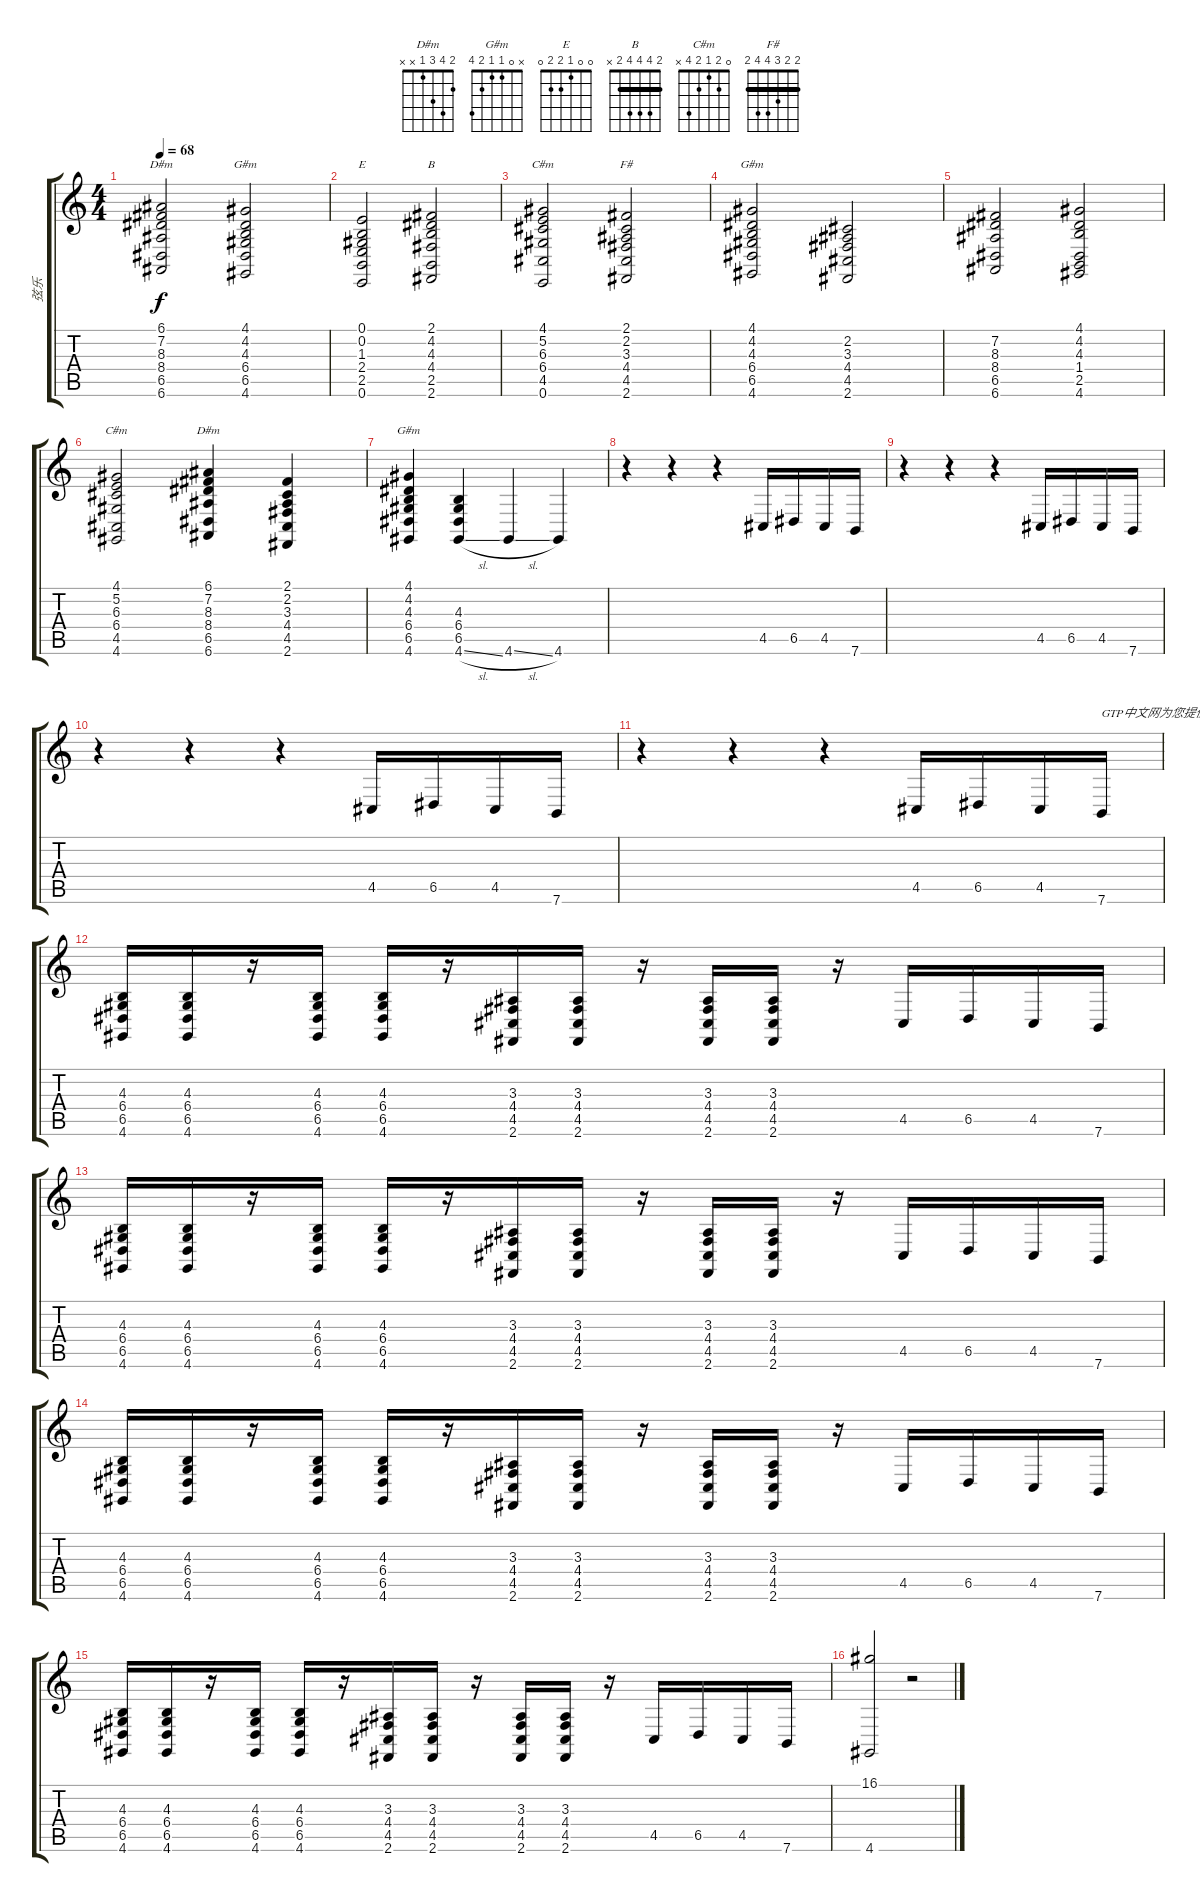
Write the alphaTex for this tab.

\track ("弦乐" "弦乐") {instrument synthstrings1}
\staff {score tabs}
\tuning (E4 B3 G3 D3 A2 E2) {hide}
\chord ("D#m" 6 7 8 8 6 x) {firstfret 6 barre 6}
\chord ("G#m" 4 4 4 1 2 4) {barre 4}
\chord ("E" 0 0 1 2 2 0)
\chord ("B" 2 4 4 4 2 x) {barre 2}
\chord ("C#m" 4 5 6 6 4 x) {firstfret 4 barre 4}
\chord ("F#" 2 2 3 4 4 2) {barre 2}
\chord ("G#m" 4 4 4 6 6 4) {firstfret 4 barre 4}
\chord ("C#m" 0 2 1 2 4 x)
\chord ("D#m" 2 4 3 1 x x)
\chord ("G#m" x 0 1 1 2 4)
\ts (4 4)
\tempo 68
\clef g2
\ks c
(6.1 7.2 8.3 8.4 6.5 6.6).2{ch "D#m" dy f} (4.1 4.2 4.3 6.4 6.5 4.6).2{ch "G#m"} |
(0.1 0.2 1.3 2.4 2.5 0.6).2{ch "E"} (2.1 4.2 4.3 4.4 2.5 2.6).2{ch "B"} |
(4.1 5.2 6.3 6.4 4.5 0.6).2{ch "C#m"} (2.1 2.2 3.3 4.4 4.5 2.6).2{ch "F#"} |
(4.1 4.2 4.3 6.4 6.5 4.6).2{ch "G#m"} (2.2 3.3 4.4 4.5 2.6).2 |
(7.2 8.3 8.4 6.5 6.6).2 (4.1 4.2 4.3 1.4 2.5 4.6).2 |
(4.1 5.2 6.3 6.4 4.5 4.6).2{ch "C#m"} (6.1 7.2 8.3 8.4 6.5 6.6).4{ch "D#m"} (2.1 2.2 3.3 4.4 4.5 2.6).4 |
(4.1 4.2 4.3 6.4 6.5 4.6).4{ch "G#m"} (4.3 6.4 6.5 4.6{sl}).4 4.6{sl}.4 4.6.4 |
r.4 r.4 r.4 4.5.16 6.5.16 4.5.16 7.6.16 |
r.4 r.4 r.4 4.5.16 6.5.16 4.5.16 7.6.16 |
r.4 r.4 r.4 4.5.16 6.5.16 4.5.16 7.6.16 |
r.4 r.4 r.4 4.5.16 6.5.16 4.5.16 7.6.16{txt "GTP中文网为您提供优秀的谱子"} |
(4.3 6.4 6.5 4.6).16 (4.3 6.4 6.5 4.6).16 r.16 (4.3 6.4 6.5 4.6).16 (4.3 6.4 6.5 4.6).16 r.16 (3.3 4.4 4.5 2.6).16 (3.3 4.4 4.5 2.6).16 r.16 (3.3 4.4 4.5 2.6).16 (3.3 4.4 4.5 2.6).16 r.16 4.5.16 6.5.16 4.5.16 7.6.16 |
(4.3 6.4 6.5 4.6).16 (4.3 6.4 6.5 4.6).16 r.16 (4.3 6.4 6.5 4.6).16 (4.3 6.4 6.5 4.6).16 r.16 (3.3 4.4 4.5 2.6).16 (3.3 4.4 4.5 2.6).16 r.16 (3.3 4.4 4.5 2.6).16 (3.3 4.4 4.5 2.6).16 r.16 4.5.16 6.5.16 4.5.16 7.6.16 |
(4.3 6.4 6.5 4.6).16 (4.3 6.4 6.5 4.6).16 r.16 (4.3 6.4 6.5 4.6).16 (4.3 6.4 6.5 4.6).16 r.16 (3.3 4.4 4.5 2.6).16 (3.3 4.4 4.5 2.6).16 r.16 (3.3 4.4 4.5 2.6).16 (3.3 4.4 4.5 2.6).16 r.16 4.5.16 6.5.16 4.5.16 7.6.16 |
(4.3 6.4 6.5 4.6).16 (4.3 6.4 6.5 4.6).16 r.16 (4.3 6.4 6.5 4.6).16 (4.3 6.4 6.5 4.6).16 r.16 (3.3 4.4 4.5 2.6).16 (3.3 4.4 4.5 2.6).16 r.16 (3.3 4.4 4.5 2.6).16 (3.3 4.4 4.5 2.6).16 r.16 4.5.16 6.5.16 4.5.16 7.6.16 |
(16.1 4.6).2 r.2
